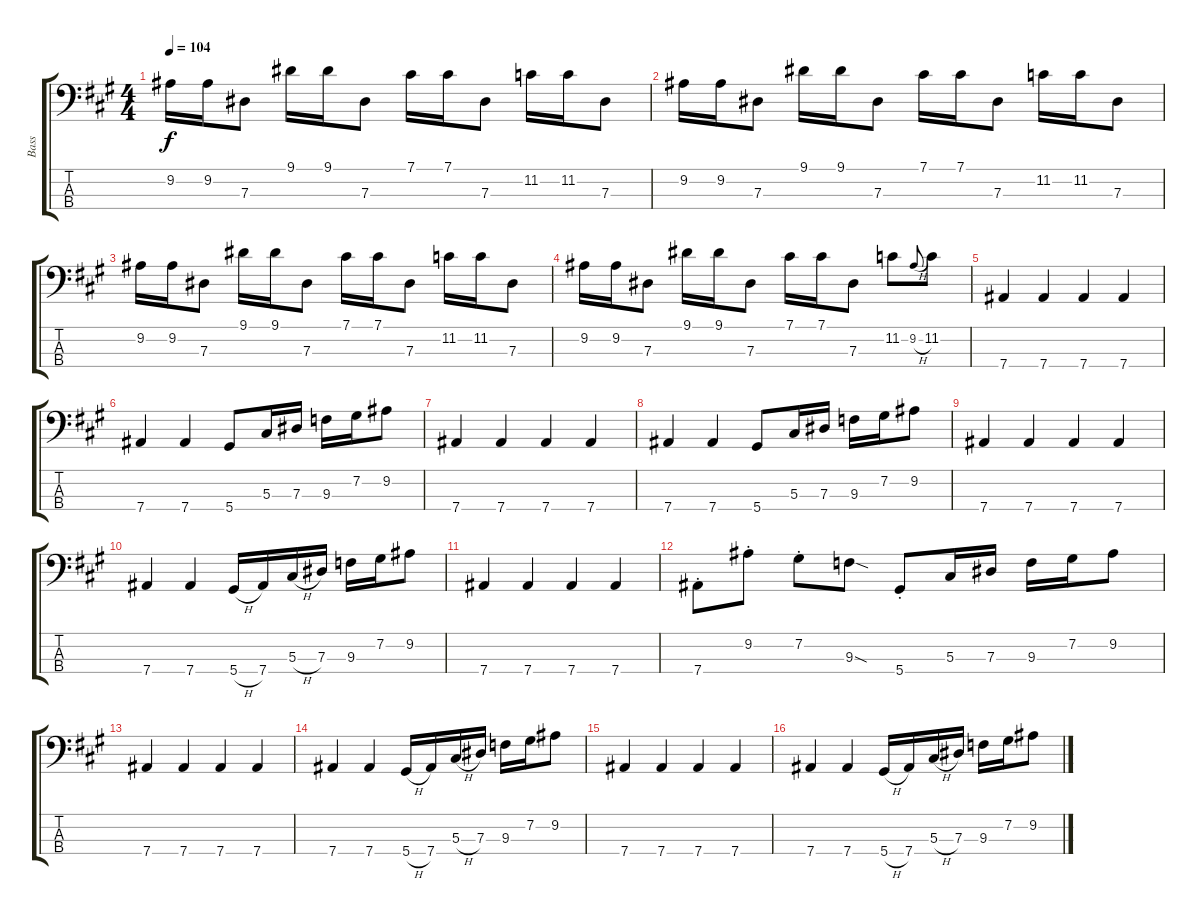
\track ("Bass" "Bass") {instrument electricbassfinger}
\staff {score tabs}
\tuning (Gb2 Db2 Ab1 Eb1) {hide}
\ts (4 4)
\tempo 104
\clef f4
\ks a
9.2.16{dy f} 9.2.16 7.3.8 9.1.16 9.1.16 7.3.8 7.1.16 7.1.16 7.3.8 11.2.16 11.2.16 7.3.8 |
9.2.16 9.2.16 7.3.8 9.1.16 9.1.16 7.3.8 7.1.16 7.1.16 7.3.8 11.2.16 11.2.16 7.3.8 |
9.2.16 9.2.16 7.3.8 9.1.16 9.1.16 7.3.8 7.1.16 7.1.16 7.3.8 11.2.16 11.2.16 7.3.8 |
9.2.16 9.2.16 7.3.8 9.1.16 9.1.16 7.3.8 7.1.16 7.1.16 7.3.8 11.2.8 9.2{h}.8{gr onbeat} 11.2.8 |
7.4.4 7.4.4 7.4.4 7.4.4 |
7.4.4 7.4.4 5.4.8 5.3.16 7.3.16 9.3.16 7.2.16 9.2.8 |
7.4.4 7.4.4 7.4.4 7.4.4 |
7.4.4 7.4.4 5.4.8 5.3.16 7.3.16 9.3.16 7.2.16 9.2.8 |
7.4.4 7.4.4 7.4.4 7.4.4 |
7.4.4 7.4.4 5.4{h}.16 7.4.16 5.3{h}.16 7.3.16 9.3.16 7.2.16 9.2.8 |
7.4.4 7.4.4 7.4.4 7.4.4 |
7.4{st}.8 9.2{st}.8 7.2{st}.8 9.3{sod}.8 5.4{st}.8 5.3.16 7.3.16 9.3.16 7.2.16 9.2.8 |
7.4.4 7.4.4 7.4.4 7.4.4 |
7.4.4 7.4.4 5.4{h}.16 7.4.16 5.3{h}.16 7.3.16 9.3.16 7.2.16 9.2.8 |
7.4.4 7.4.4 7.4.4 7.4.4 |
7.4.4 7.4.4 5.4{h}.16 7.4.16 5.3{h}.16 7.3.16 9.3.16 7.2.16 9.2.8
